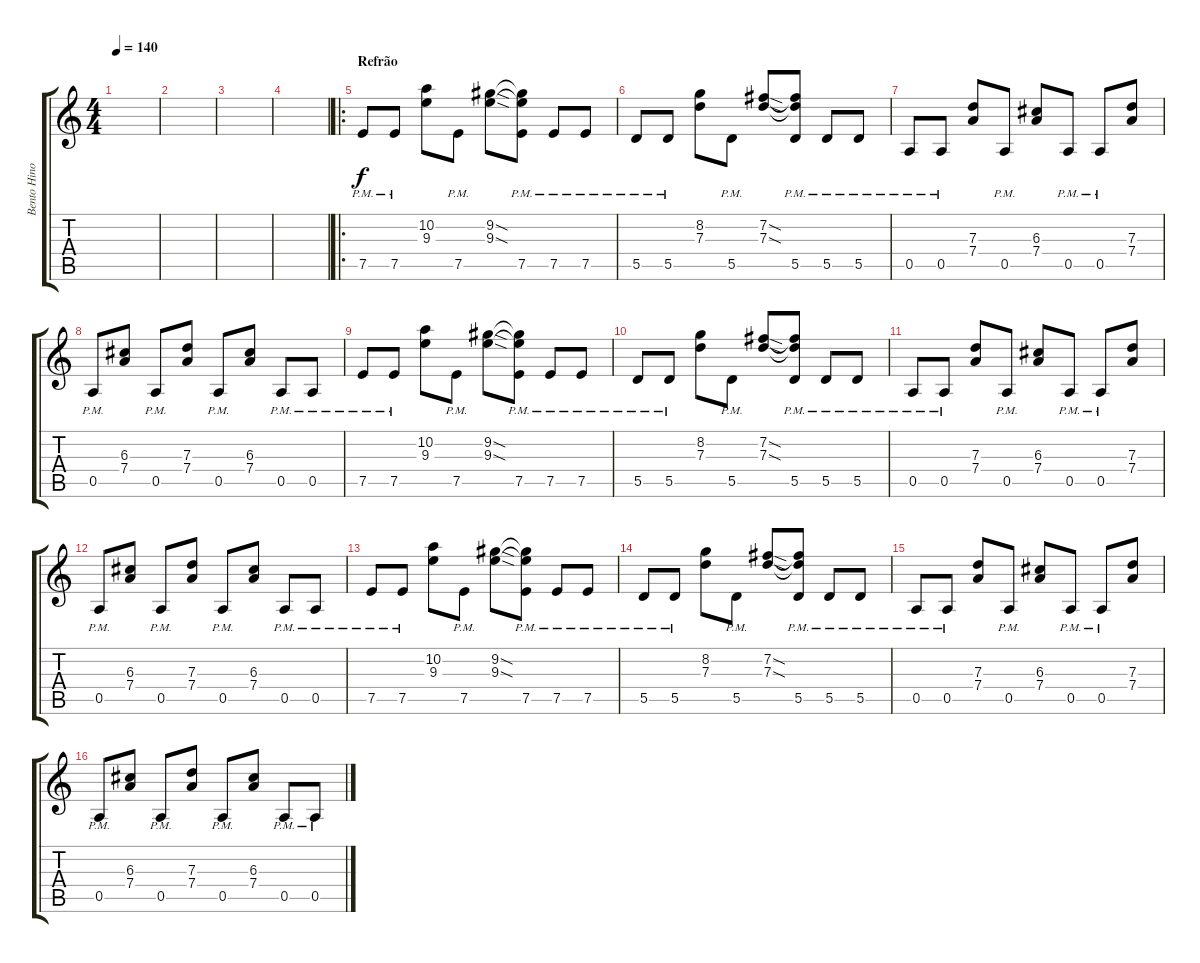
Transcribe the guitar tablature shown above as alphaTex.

\track ("Bento Hinoto (Guitarra)" "Bento Hino") {instrument distortionguitar}
\staff {score tabs}
\tuning (E4 B3 G3 D3 A2 E2) {hide}
\ts (4 4)
\tempo 140
\clef g2
\ks c
|
|
|
|
\ro
\section ("" "Refrão")
7.5{pm}.8 7.5{pm}.8 (10.2 9.3).8 7.5{pm}.8 (9.2{sod} 9.3{sod}).8 (9.2{t} 9.3{t} 7.5{pm}).8 7.5{pm}.8 7.5{pm}.8 |
5.5{pm}.8 5.5{pm}.8 (8.2 7.3).8 5.5{pm}.8 (7.2{sod} 7.3{sod}).8 (7.2{t} 7.3{t} 5.5{pm}).8 5.5{pm}.8 5.5{pm}.8 |
0.5{pm}.8 0.5{pm}.8 (7.3 7.4).8 0.5{pm}.8 (6.3 7.4).8 0.5{pm}.8 0.5{pm}.8 (7.3 7.4).8 |
0.5{pm}.8 (6.3 7.4).8 0.5{pm}.8 (7.3 7.4).8 0.5{pm}.8 (6.3 7.4).8 0.5{pm}.8 0.5{pm}.8 |
7.5{pm}.8 7.5{pm}.8 (10.2 9.3).8 7.5{pm}.8 (9.2{sod} 9.3{sod}).8 (9.2{t} 9.3{t} 7.5{pm}).8 7.5{pm}.8 7.5{pm}.8 |
5.5{pm}.8 5.5{pm}.8 (8.2 7.3).8 5.5{pm}.8 (7.2{sod} 7.3{sod}).8 (7.2{t} 7.3{t} 5.5{pm}).8 5.5{pm}.8 5.5{pm}.8 |
0.5{pm}.8 0.5{pm}.8 (7.3 7.4).8 0.5{pm}.8 (6.3 7.4).8 0.5{pm}.8 0.5{pm}.8 (7.3 7.4).8 |
0.5{pm}.8 (6.3 7.4).8 0.5{pm}.8 (7.3 7.4).8 0.5{pm}.8 (6.3 7.4).8 0.5{pm}.8 0.5{pm}.8 |
7.5{pm}.8 7.5{pm}.8 (10.2 9.3).8 7.5{pm}.8 (9.2{sod} 9.3{sod}).8 (9.2{t} 9.3{t} 7.5{pm}).8 7.5{pm}.8 7.5{pm}.8 |
5.5{pm}.8 5.5{pm}.8 (8.2 7.3).8 5.5{pm}.8 (7.2{sod} 7.3{sod}).8 (7.2{t} 7.3{t} 5.5{pm}).8 5.5{pm}.8 5.5{pm}.8 |
0.5{pm}.8 0.5{pm}.8 (7.3 7.4).8 0.5{pm}.8 (6.3 7.4).8 0.5{pm}.8 0.5{pm}.8 (7.3 7.4).8 |
0.5{pm}.8 (6.3 7.4).8 0.5{pm}.8 (7.3 7.4).8 0.5{pm}.8 (6.3 7.4).8 0.5{pm}.8 0.5{pm}.8
